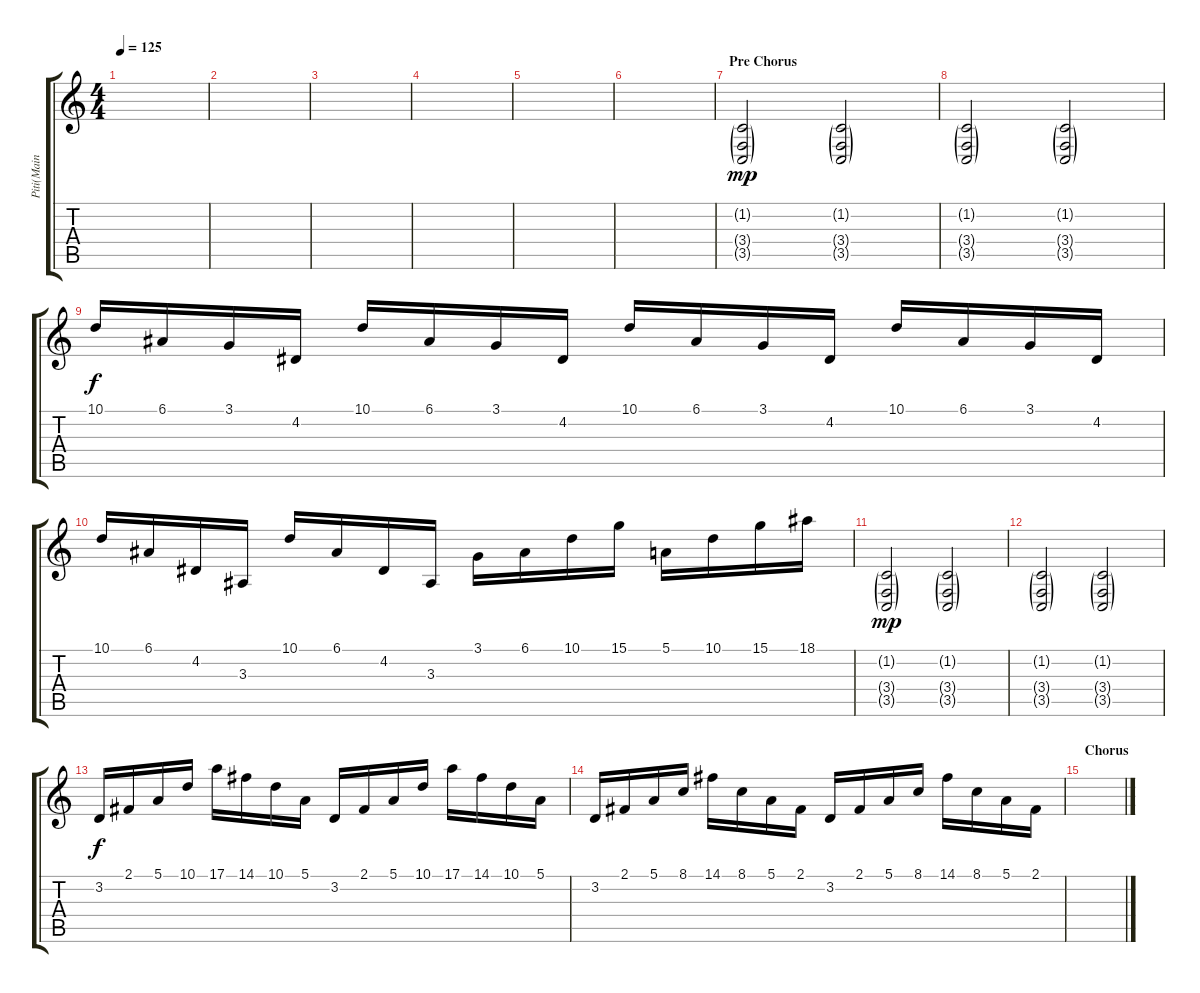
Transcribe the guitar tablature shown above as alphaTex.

\track ("Piti(Main Keyboard)" "Piti(Main ") {instrument harpsichord}
\staff {score tabs}
\tuning (E4 B3 G3 D3 A2 E2) {hide}
\ts (4 4)
\tempo 125
\clef g2
\ks c
|
|
|
|
|
|
\section ("" "Pre Chorus")
(1.2{g} 3.4{g} 3.5{g}).2{dy mp} (1.2{g} 3.4{g} 3.5{g}).2 |
(1.2{g} 3.4{g} 3.5{g}).2 (1.2{g} 3.4{g} 3.5{g}).2 |
10.1.16{dy f} 6.1.16 3.1.16 4.2.16 10.1.16 6.1.16 3.1.16 4.2.16 10.1.16 6.1.16 3.1.16 4.2.16 10.1.16 6.1.16 3.1.16 4.2.16 |
10.1.16 6.1.16 4.2.16 3.3.16 10.1.16 6.1.16 4.2.16 3.3.16 3.1.16 6.1.16 10.1.16 15.1.16 5.1.16 10.1.16 15.1.16 18.1.16 |
(1.2{g} 3.4{g} 3.5{g}).2{dy mp} (1.2{g} 3.4{g} 3.5{g}).2 |
(1.2{g} 3.4{g} 3.5{g}).2 (1.2{g} 3.4{g} 3.5{g}).2 |
3.2.16{dy f} 2.1.16 5.1.16 10.1.16 17.1.16 14.1.16 10.1.16 5.1.16 3.2.16 2.1.16 5.1.16 10.1.16 17.1.16 14.1.16 10.1.16 5.1.16 |
3.2.16 2.1.16 5.1.16 8.1.16 14.1.16 8.1.16 5.1.16 2.1.16 3.2.16 2.1.16 5.1.16 8.1.16 14.1.16 8.1.16 5.1.16 2.1.16 |
\section ("" "Chorus")
